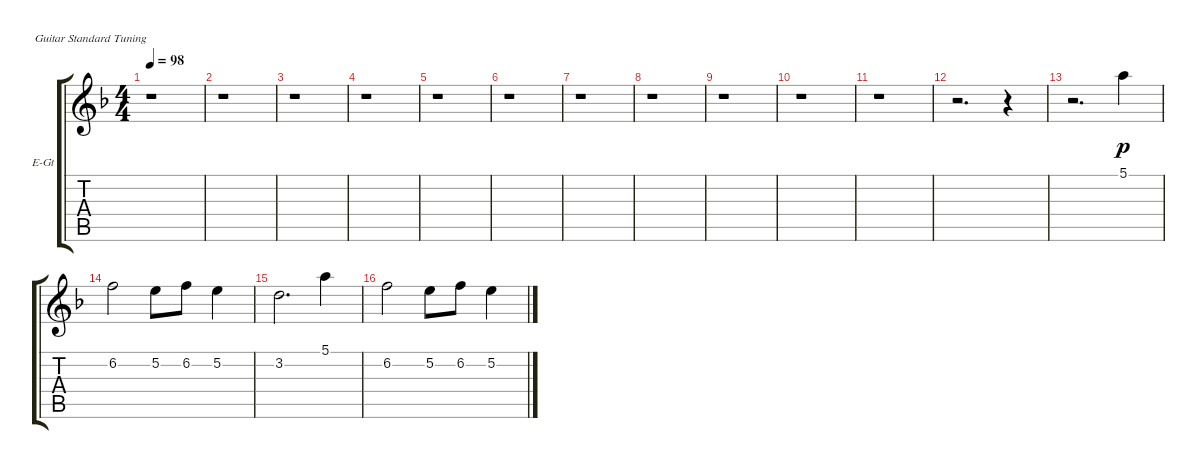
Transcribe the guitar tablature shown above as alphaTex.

\defaultSystemsLayout 4
\bracketExtendMode groupsimilarinstruments
\firstSystemTrackNameOrientation horizontal
\otherSystemsTrackNameOrientation horizontal
\track ("Electric Guitar" "E-Gt") {instrument overdrivenguitar}
\staff {score tabs}
\tuning (E4 B3 G3 D3 A2 E2)
\ts (4 4)
\tempo 98
\clef g2
\scale
0.333333
\ks dminor
r.1{dy p} |
\scale
0.333333 r.1 |
\scale
0.333333 r.1 |
\scale
0.333333 r.1 |
\scale
0.333333 r.1 |
\scale
0.333333 r.1 |
\scale
0.333333 r.1 |
\scale
0.333333 r.1 |
\scale
0.333333 r.1 |
\scale
0.333333 r.1 |
\scale
0.333333 r.1 |
\scale
0.333333 r.2{d} r.4 |
\scale
0.333333 r.2{d} 5.1.4 |
\scale
0.333333 6.2.2 5.2.8 6.2.8 5.2.4 |
\scale
0.333333 3.2.2{d} 5.1.4 |
6.2.2 5.2.8 6.2.8 5.2.4
